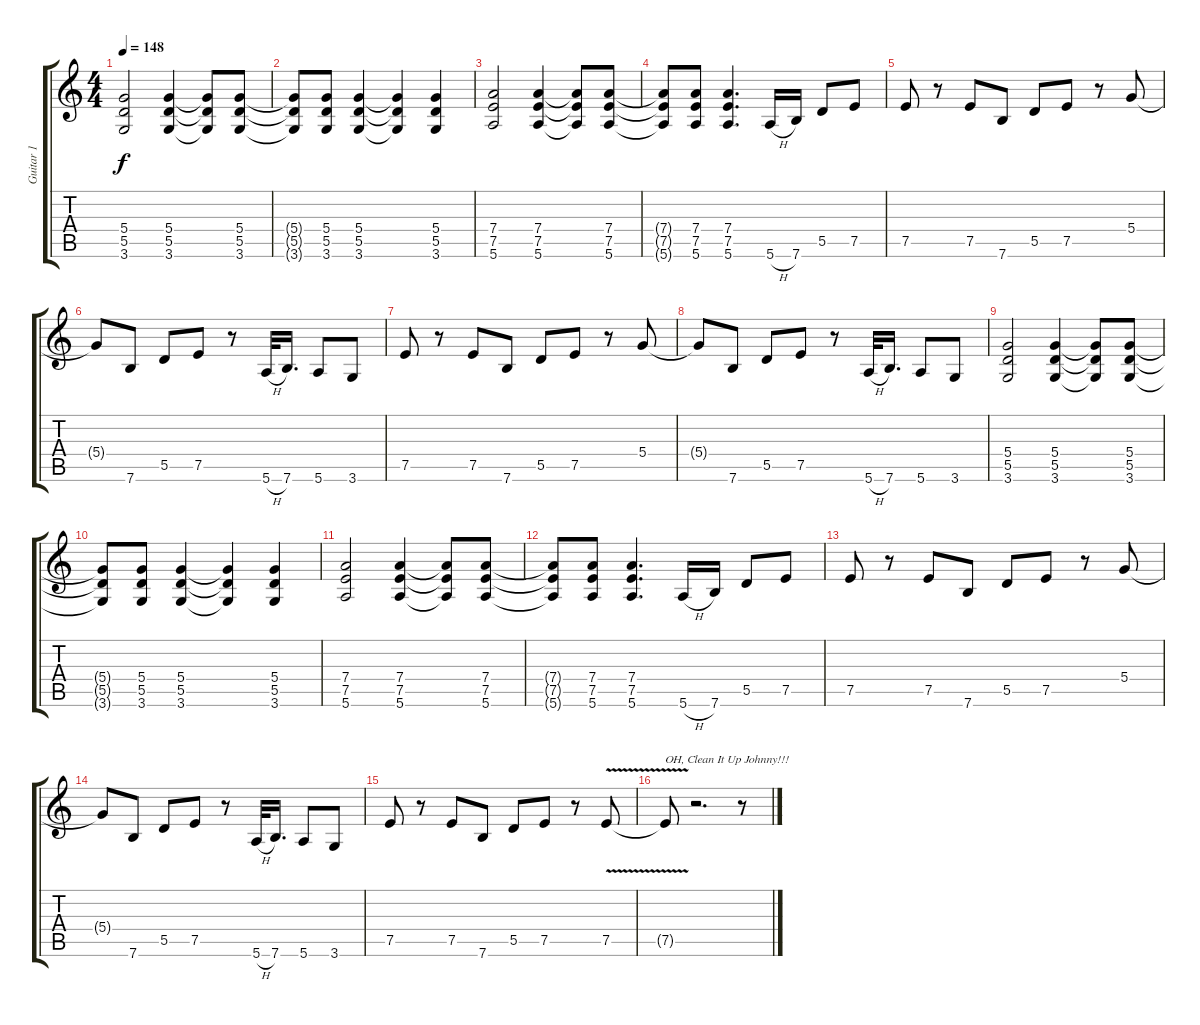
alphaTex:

\track ("Guitar 1" "Guitar 1") {instrument distortionguitar}
\staff {score tabs}
\tuning (E4 B3 G3 D3 A2 E2) {hide}
\ts (4 4)
\tempo 148
\clef g2
\ks c
(5.4 5.5 3.6).2{dy f} (5.4 5.5 3.6).4 (5.4{t} 5.5{t} 3.6{t}).8 (5.4 5.5 3.6).8 |
(5.4{t} 5.5{t} 3.6{t}).8 (5.4 5.5 3.6).8 (5.4 5.5 3.6).4 (5.4{t} 5.5{t} 3.6{t}).4 (5.4 5.5 3.6).4 |
(7.4 7.5 5.6).2 (7.4 7.5 5.6).4 (7.4{t} 7.5{t} 5.6{t}).8 (7.4 7.5 5.6).8 |
(7.4{t} 7.5{t} 5.6{t}).8 (7.4 7.5 5.6).8 (7.4 7.5 5.6).4{d} 5.6{h}.16 7.6.16 5.5.8 7.5.8 |
7.5.8 r.8 7.5.8 7.6.8 5.5.8 7.5.8 r.8 5.4.8 |
5.4{t}.8 7.6.8 5.5.8 7.5.8 r.8 5.6{h}.32 7.6.16{d} 5.6.8 3.6.8 |
7.5.8 r.8 7.5.8 7.6.8 5.5.8 7.5.8 r.8 5.4.8 |
5.4{t}.8 7.6.8 5.5.8 7.5.8 r.8 5.6{h}.32 7.6.16{d} 5.6.8 3.6.8 |
(5.4 5.5 3.6).2 (5.4 5.5 3.6).4 (5.4{t} 5.5{t} 3.6{t}).8 (5.4 5.5 3.6).8 |
(5.4{t} 5.5{t} 3.6{t}).8 (5.4 5.5 3.6).8 (5.4 5.5 3.6).4 (5.4{t} 5.5{t} 3.6{t}).4 (5.4 5.5 3.6).4 |
(7.4 7.5 5.6).2 (7.4 7.5 5.6).4 (7.4{t} 7.5{t} 5.6{t}).8 (7.4 7.5 5.6).8 |
(7.4{t} 7.5{t} 5.6{t}).8 (7.4 7.5 5.6).8 (7.4 7.5 5.6).4{d} 5.6{h}.16 7.6.16 5.5.8 7.5.8 |
7.5.8 r.8 7.5.8 7.6.8 5.5.8 7.5.8 r.8 5.4.8 |
5.4{t}.8 7.6.8 5.5.8 7.5.8 r.8 5.6{h}.32 7.6.16{d} 5.6.8 3.6.8 |
7.5.8 r.8 7.5.8 7.6.8 5.5.8 7.5.8 r.8 7.5{v}.8 |
7.5{t}.8{txt "OH, Clean It Up Johnny!!!"} r.2{d} r.8
